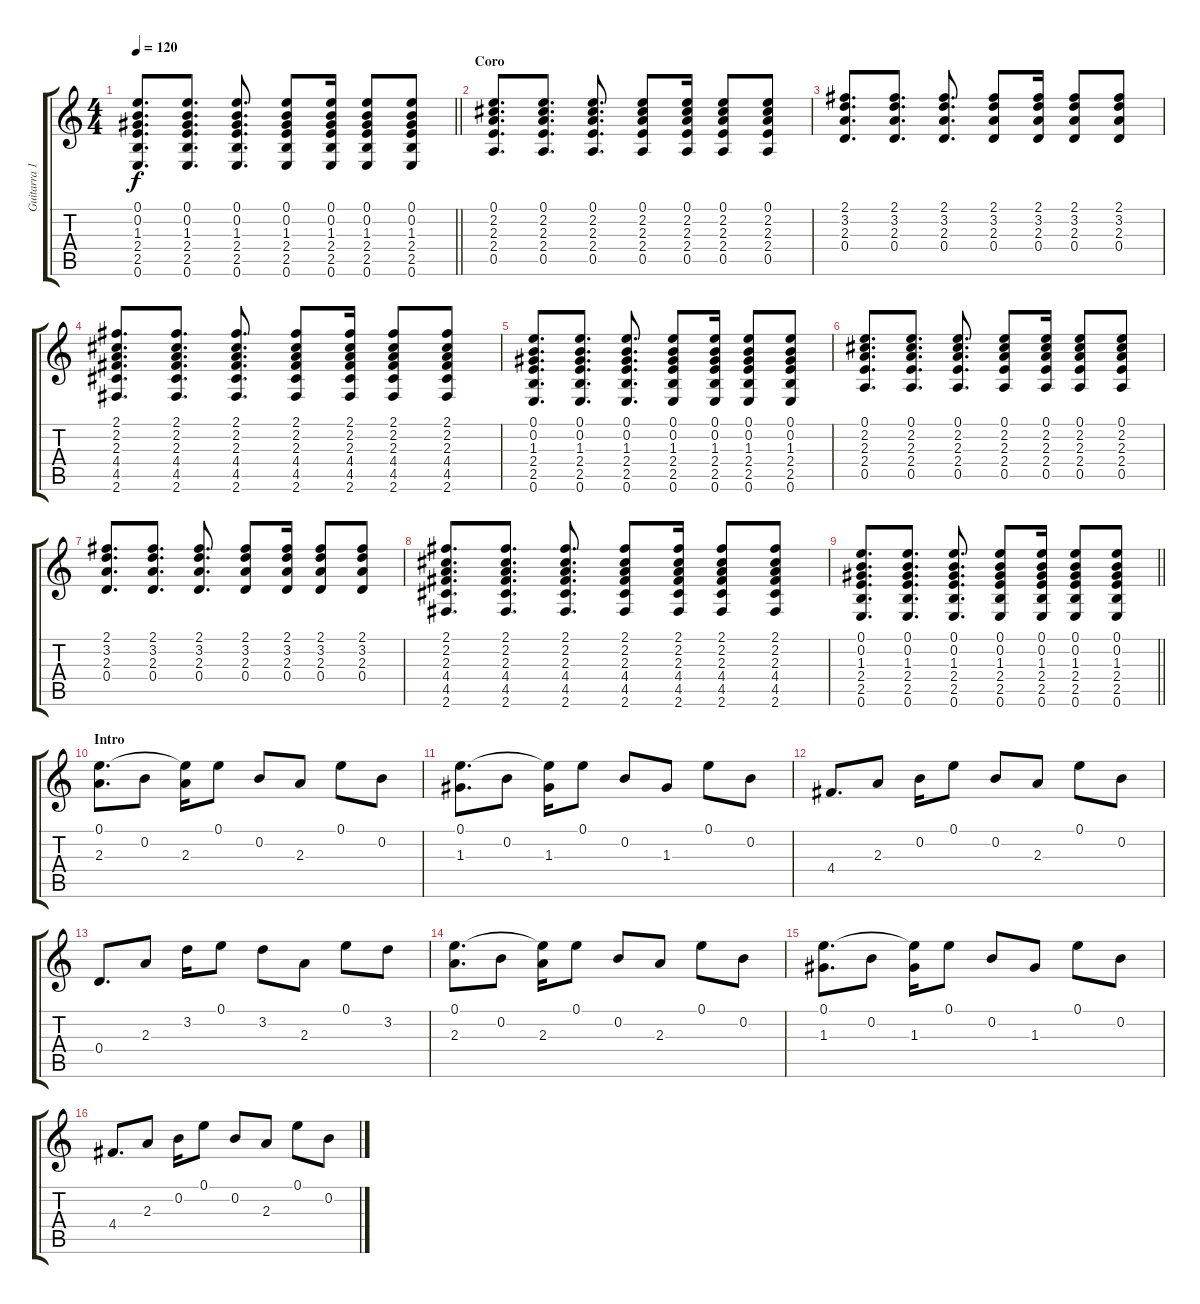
\track ("Guitarra 1" "Guitarra 1") {instrument acousticguitarnylon}
\staff {score tabs}
\tuning (E4 B3 G3 D3 A2 E2) {hide}
\ts (4 4)
\tempo 120
\clef g2
\barLineRight lightlight
\ks c
(0.1 0.2 1.3 2.4 2.5 0.6).8{d dy f} (0.1 0.2 1.3 2.4 2.5 0.6).8{d} (0.1 0.2 1.3 2.4 2.5 0.6).8{d} (0.1 0.2 1.3 2.4 2.5 0.6).8 (0.1 0.2 1.3 2.4 2.5 0.6).16 (0.1 0.2 1.3 2.4 2.5 0.6).8 (0.1 0.2 1.3 2.4 2.5 0.6).8 |
\section ("" "Coro")
(0.1 2.2 2.3 2.4 0.5).8{d} (0.1 2.2 2.3 2.4 0.5).8{d} (0.1 2.2 2.3 2.4 0.5).8{d} (0.1 2.2 2.3 2.4 0.5).8 (0.1 2.2 2.3 2.4 0.5).16 (0.1 2.2 2.3 2.4 0.5).8 (0.1 2.2 2.3 2.4 0.5).8 |
(2.1 3.2 2.3 0.4).8{d} (2.1 3.2 2.3 0.4).8{d} (2.1 3.2 2.3 0.4).8{d} (2.1 3.2 2.3 0.4).8 (2.1 3.2 2.3 0.4).16 (2.1 3.2 2.3 0.4).8 (2.1 3.2 2.3 0.4).8 |
(2.1 2.2 2.3 4.4 4.5 2.6).8{d} (2.1 2.2 2.3 4.4 4.5 2.6).8{d} (2.1 2.2 2.3 4.4 4.5 2.6).8{d} (2.1 2.2 2.3 4.4 4.5 2.6).8 (2.1 2.2 2.3 4.4 4.5 2.6).16 (2.1 2.2 2.3 4.4 4.5 2.6).8 (2.1 2.2 2.3 4.4 4.5 2.6).8 |
(0.1 0.2 1.3 2.4 2.5 0.6).8{d} (0.1 0.2 1.3 2.4 2.5 0.6).8{d} (0.1 0.2 1.3 2.4 2.5 0.6).8{d} (0.1 0.2 1.3 2.4 2.5 0.6).8 (0.1 0.2 1.3 2.4 2.5 0.6).16 (0.1 0.2 1.3 2.4 2.5 0.6).8 (0.1 0.2 1.3 2.4 2.5 0.6).8 |
(0.1 2.2 2.3 2.4 0.5).8{d} (0.1 2.2 2.3 2.4 0.5).8{d} (0.1 2.2 2.3 2.4 0.5).8{d} (0.1 2.2 2.3 2.4 0.5).8 (0.1 2.2 2.3 2.4 0.5).16 (0.1 2.2 2.3 2.4 0.5).8 (0.1 2.2 2.3 2.4 0.5).8 |
(2.1 3.2 2.3 0.4).8{d} (2.1 3.2 2.3 0.4).8{d} (2.1 3.2 2.3 0.4).8{d} (2.1 3.2 2.3 0.4).8 (2.1 3.2 2.3 0.4).16 (2.1 3.2 2.3 0.4).8 (2.1 3.2 2.3 0.4).8 |
(2.1 2.2 2.3 4.4 4.5 2.6).8{d} (2.1 2.2 2.3 4.4 4.5 2.6).8{d} (2.1 2.2 2.3 4.4 4.5 2.6).8{d} (2.1 2.2 2.3 4.4 4.5 2.6).8 (2.1 2.2 2.3 4.4 4.5 2.6).16 (2.1 2.2 2.3 4.4 4.5 2.6).8 (2.1 2.2 2.3 4.4 4.5 2.6).8 |
\barLineRight lightlight
(0.1 0.2 1.3 2.4 2.5 0.6).8{d} (0.1 0.2 1.3 2.4 2.5 0.6).8{d} (0.1 0.2 1.3 2.4 2.5 0.6).8{d} (0.1 0.2 1.3 2.4 2.5 0.6).8 (0.1 0.2 1.3 2.4 2.5 0.6).16 (0.1 0.2 1.3 2.4 2.5 0.6).8 (0.1 0.2 1.3 2.4 2.5 0.6).8 |
\section ("" "Intro")
(0.1 2.3).8{d} 0.2.8 (0.1{t} 2.3).16 0.1.8 0.2.8 2.3.8 0.1.8 0.2.8 |
(0.1 1.3).8{d} 0.2.8 (0.1{t} 1.3).16 0.1.8 0.2.8 1.3.8 0.1.8 0.2.8 |
4.4.8{d} 2.3.8 0.2.16 0.1.8 0.2.8 2.3.8 0.1.8 0.2.8 |
0.4.8{d} 2.3.8 3.2.16 0.1.8 3.2.8 2.3.8 0.1.8 3.2.8 |
(0.1 2.3).8{d} 0.2.8 (0.1{t} 2.3).16 0.1.8 0.2.8 2.3.8 0.1.8 0.2.8 |
(0.1 1.3).8{d} 0.2.8 (0.1{t} 1.3).16 0.1.8 0.2.8 1.3.8 0.1.8 0.2.8 |
4.4.8{d} 2.3.8 0.2.16 0.1.8 0.2.8 2.3.8 0.1.8 0.2.8
